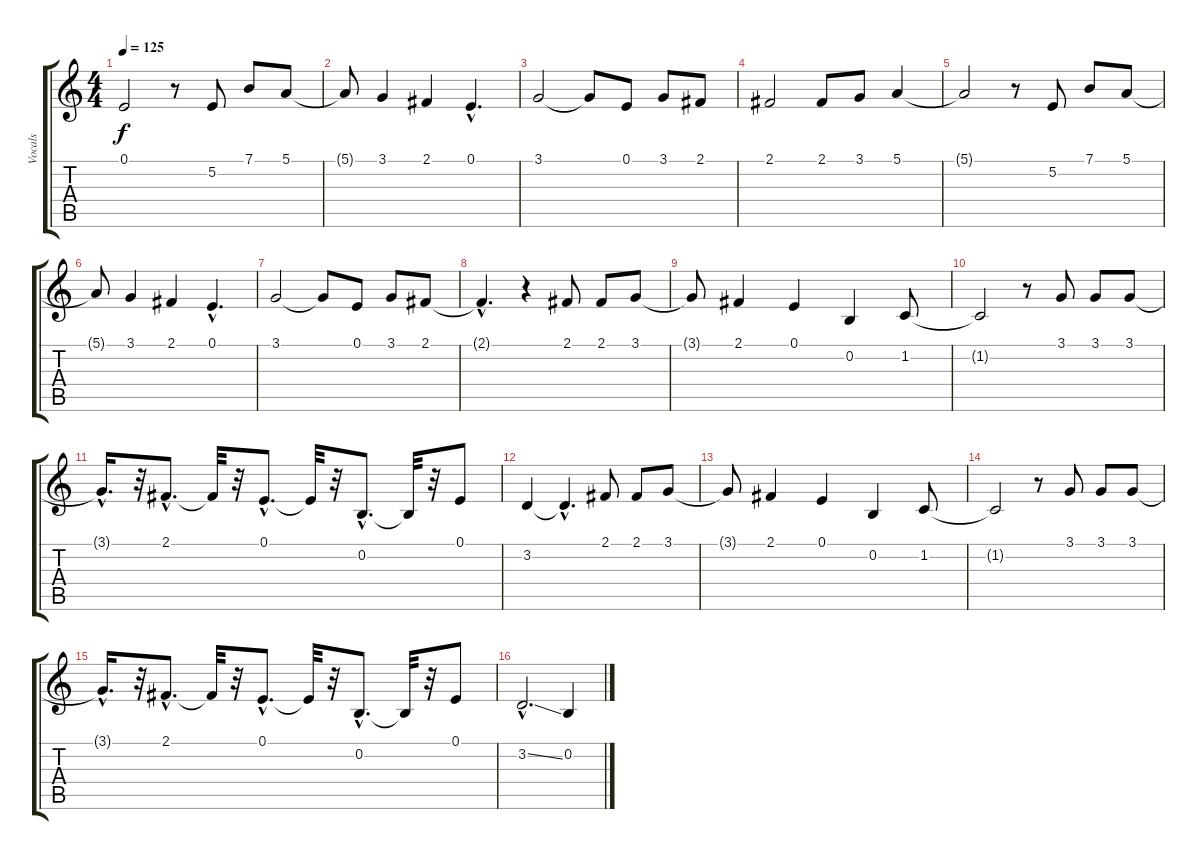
\track ("Vocals" "Vocals") {instrument lead6voice}
\staff {score tabs}
\tuning (E4 B3 G3 D3 A2 E2) {hide}
\ts (4 4)
\tempo 125
\clef g2
\ks c
0.1{t}.2{dy f} r.8 5.2.8 7.1.8 5.1.8 |
5.1{t}.8 3.1.4 2.1.4 0.1{hac}.4{d} |
3.1.2 3.1{t}.8 0.1.8 3.1.8 2.1.8 |
2.1.2 2.1.8 3.1.8 5.1.4 |
5.1{t}.2 r.8 5.2.8 7.1.8 5.1.8 |
5.1{t}.8 3.1.4 2.1.4 0.1{hac}.4{d} |
3.1.2 3.1{t}.8 0.1.8 3.1.8 2.1.8 |
2.1{hac t}.4{d} r.4 2.1.8 2.1.8 3.1.8 |
3.1{t}.8 2.1.4 0.1.4 0.2.4 1.2.8 |
1.2{t}.2 r.8 3.1.8 3.1.8 3.1.8 |
3.1{hac t}.16{d} r.32 2.1{hac}.8{d} 2.1{t}.32 r.32 0.1{hac}.8{d} 0.1{t}.32 r.32 0.2{hac}.8{d} 0.2{t}.32 r.32 0.1.8 |
3.2.4 3.2{hac t}.4{d} 2.1.8 2.1.8 3.1.8 |
3.1{t}.8 2.1.4 0.1.4 0.2.4 1.2.8 |
1.2{t}.2 r.8 3.1.8 3.1.8 3.1.8 |
3.1{hac t}.16{d} r.32 2.1{hac}.8{d} 2.1{t}.32 r.32 0.1{hac}.8{d} 0.1{t}.32 r.32 0.2{hac}.8{d} 0.2{t}.32 r.32 0.1.8 |
3.2{ss hac}.2{d} 0.2.4
